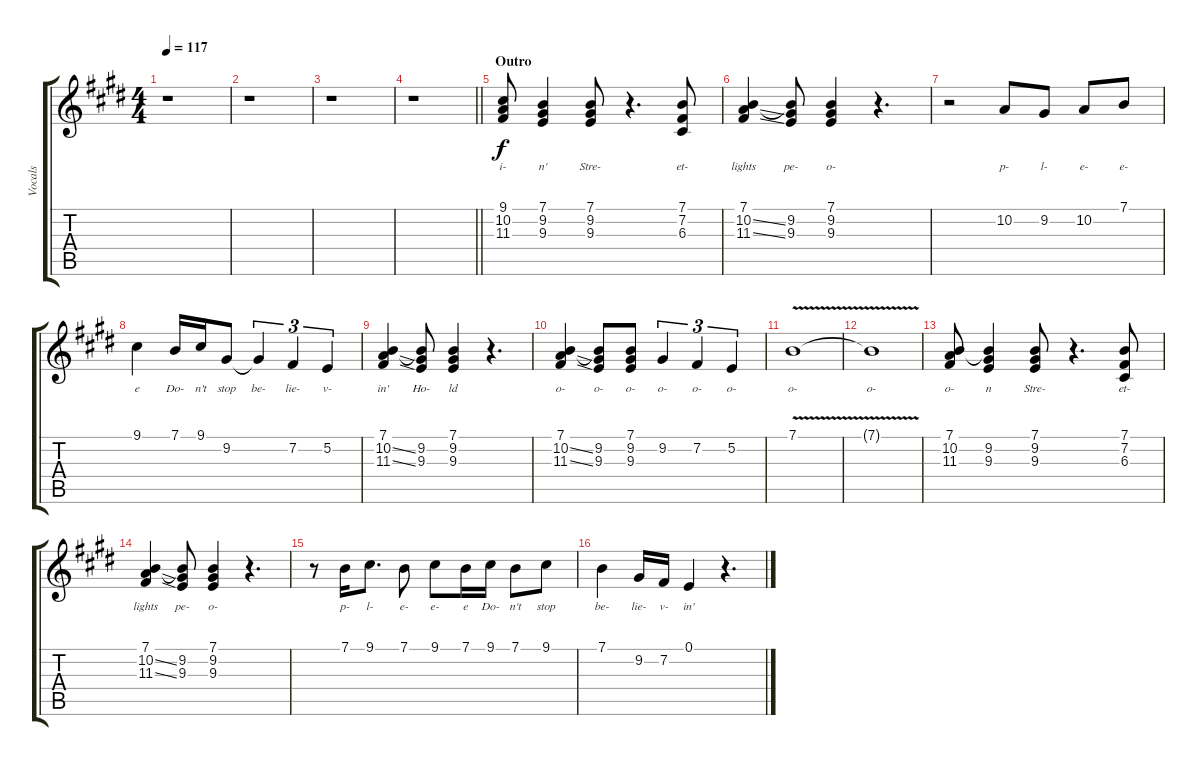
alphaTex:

\track ("Vocals" "Vocals") {instrument altosax}
\staff {score tabs}
\tuning (E4 B3 G3 D3 A2 E2) {hide}
\ts (4 4)
\tempo 117
\clef g2
\ks c#minor
r.1{dy f} |
r.1 |
r.1 |
\barLineRight lightlight
r.1 |
\section ("" "Outro")
(9.1 10.2 11.3).8{lyrics (0 "i-") lyrics (1 "") lyrics (2 "") lyrics (3 "") lyrics (4 "")} (7.1 9.2 9.3).4{lyrics (0 "n'") lyrics (1 "") lyrics (2 "") lyrics (3 "") lyrics (4 "")} (7.1 9.2 9.3).8{lyrics (0 "Stre-") lyrics (1 "") lyrics (2 "") lyrics (3 "") lyrics (4 "")} r.4{d} (7.1 7.2 6.3).8{lyrics (0 "et-") lyrics (1 "") lyrics (2 "") lyrics (3 "") lyrics (4 "")} |
(7.1 10.2{ss} 11.3{ss}).4{lyrics (0 "lights") lyrics (1 "") lyrics (2 "") lyrics (3 "") lyrics (4 "")} (7.1{t} 9.2 9.3).8{lyrics (0 "pe-") lyrics (1 "") lyrics (2 "") lyrics (3 "") lyrics (4 "")} (7.1 9.2 9.3).4{lyrics (0 "o-") lyrics (1 "") lyrics (2 "") lyrics (3 "") lyrics (4 "")} r.4{d} |
r.2 10.2.8{lyrics (0 "p-") lyrics (1 "") lyrics (2 "") lyrics (3 "") lyrics (4 "")} 9.2.8{lyrics (0 "l-") lyrics (1 "") lyrics (2 "") lyrics (3 "") lyrics (4 "")} 10.2.8{lyrics (0 "e-") lyrics (1 "") lyrics (2 "") lyrics (3 "") lyrics (4 "")} 7.1.8{lyrics (0 "e-") lyrics (1 "") lyrics (2 "") lyrics (3 "") lyrics (4 "")} |
9.1.4{lyrics (0 "e") lyrics (1 "") lyrics (2 "") lyrics (3 "") lyrics (4 "")} 7.1.16{lyrics (0 "Do-") lyrics (1 "") lyrics (2 "") lyrics (3 "") lyrics (4 "")} 9.1.16{lyrics (0 "n't") lyrics (1 "") lyrics (2 "") lyrics (3 "") lyrics (4 "")} 9.2.8{lyrics (0 "stop") lyrics (1 "") lyrics (2 "") lyrics (3 "") lyrics (4 "")} 9.2{t}.4{tu (3 2) lyrics (0 "be-") lyrics (1 "") lyrics (2 "") lyrics (3 "") lyrics (4 "")} 7.2.4{tu (3 2) lyrics (0 "lie-") lyrics (1 "") lyrics (2 "") lyrics (3 "") lyrics (4 "")} 5.2.4{tu (3 2) lyrics (0 "v-") lyrics (1 "") lyrics (2 "") lyrics (3 "") lyrics (4 "")} |
(7.1 10.2{ss} 11.3{ss}).4{lyrics (0 "in'") lyrics (1 "") lyrics (2 "") lyrics (3 "") lyrics (4 "")} (7.1{t} 9.2 9.3).8{lyrics (0 "Ho-") lyrics (1 "") lyrics (2 "") lyrics (3 "") lyrics (4 "")} (7.1 9.2 9.3).4{lyrics (0 "ld") lyrics (1 "") lyrics (2 "") lyrics (3 "") lyrics (4 "")} r.4{d} |
(7.1 10.2{ss} 11.3{ss}).4{lyrics (0 "o-") lyrics (1 "") lyrics (2 "") lyrics (3 "") lyrics (4 "")} (7.1{t} 9.2 9.3).8{lyrics (0 "o-") lyrics (1 "") lyrics (2 "") lyrics (3 "") lyrics (4 "")} (7.1 9.2 9.3).8{lyrics (0 "o-") lyrics (1 "") lyrics (2 "") lyrics (3 "") lyrics (4 "")} 9.2.4{tu (3 2) lyrics (0 "o-") lyrics (1 "") lyrics (2 "") lyrics (3 "") lyrics (4 "")} 7.2.4{tu (3 2) lyrics (0 "o-") lyrics (1 "") lyrics (2 "") lyrics (3 "") lyrics (4 "")} 5.2.4{tu (3 2) lyrics (0 "o-") lyrics (1 "") lyrics (2 "") lyrics (3 "") lyrics (4 "")} |
7.1{v}.1{lyrics (0 "o-") lyrics (1 "") lyrics (2 "") lyrics (3 "") lyrics (4 "")} |
7.1{t}.1{lyrics (0 "o-") lyrics (1 "") lyrics (2 "") lyrics (3 "") lyrics (4 "")} |
(7.1 10.2 11.3).8{lyrics (0 "o-") lyrics (1 "") lyrics (2 "") lyrics (3 "") lyrics (4 "")} (7.1{t} 9.2 9.3).4{lyrics (0 "n") lyrics (1 "") lyrics (2 "") lyrics (3 "") lyrics (4 "")} (7.1 9.2 9.3).8{lyrics (0 "Stre-") lyrics (1 "") lyrics (2 "") lyrics (3 "") lyrics (4 "")} r.4{d} (7.1 7.2 6.3).8{lyrics (0 "et-") lyrics (1 "") lyrics (2 "") lyrics (3 "") lyrics (4 "")} |
(7.1 10.2{ss} 11.3{ss}).4{lyrics (0 "lights") lyrics (1 "") lyrics (2 "") lyrics (3 "") lyrics (4 "")} (7.1{t} 9.2 9.3).8{lyrics (0 "pe-") lyrics (1 "") lyrics (2 "") lyrics (3 "") lyrics (4 "")} (7.1 9.2 9.3).4{lyrics (0 "o-") lyrics (1 "") lyrics (2 "") lyrics (3 "") lyrics (4 "")} r.4{d} |
r.8 7.1.16{lyrics (0 "p-") lyrics (1 "") lyrics (2 "") lyrics (3 "") lyrics (4 "")} 9.1.8{d lyrics (0 "l-") lyrics (1 "") lyrics (2 "") lyrics (3 "") lyrics (4 "")} 7.1.8{lyrics (0 "e-") lyrics (1 "") lyrics (2 "") lyrics (3 "") lyrics (4 "")} 9.1.8{lyrics (0 "e-") lyrics (1 "") lyrics (2 "") lyrics (3 "") lyrics (4 "")} 7.1.16{lyrics (0 "e") lyrics (1 "") lyrics (2 "") lyrics (3 "") lyrics (4 "")} 9.1.16{lyrics (0 "Do-") lyrics (1 "") lyrics (2 "") lyrics (3 "") lyrics (4 "")} 7.1.8{lyrics (0 "n't") lyrics (1 "") lyrics (2 "") lyrics (3 "") lyrics (4 "")} 9.1.8{lyrics (0 "stop") lyrics (1 "") lyrics (2 "") lyrics (3 "") lyrics (4 "")} |
7.1.4{lyrics (0 "be-") lyrics (1 "") lyrics (2 "") lyrics (3 "") lyrics (4 "")} 9.2.16{lyrics (0 "lie-") lyrics (1 "") lyrics (2 "") lyrics (3 "") lyrics (4 "")} 7.2.16{lyrics (0 "v-") lyrics (1 "") lyrics (2 "") lyrics (3 "") lyrics (4 "")} 0.1.4{lyrics (0 "in'") lyrics (1 "") lyrics (2 "") lyrics (3 "") lyrics (4 "")} r.4{d}
